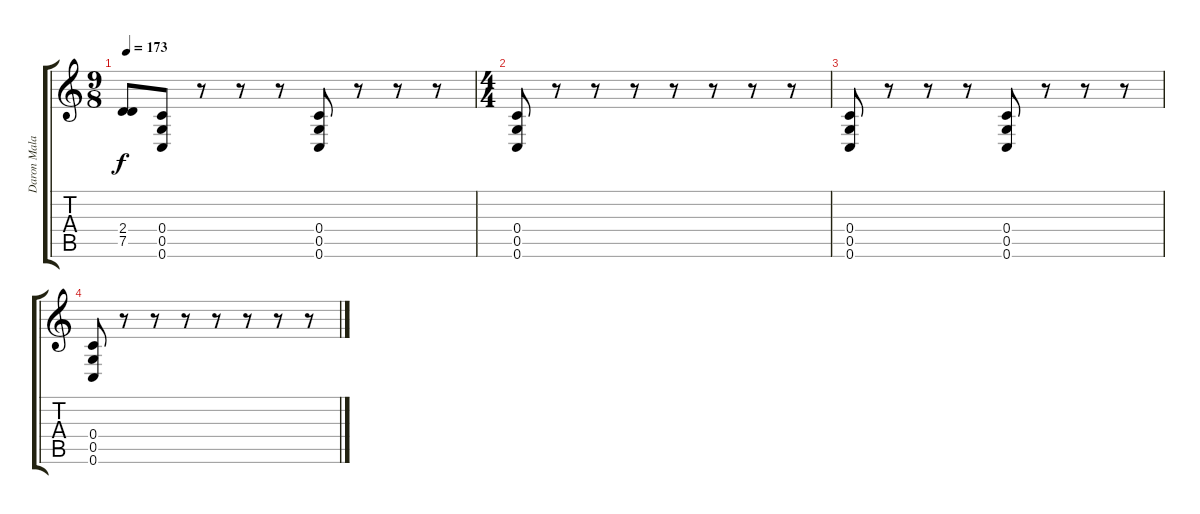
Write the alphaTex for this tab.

\track ("Daron Malakian - Distorted Guitar" "Daron Mala") {instrument distortionguitar}
\staff {score tabs}
\tuning (D4 A3 F3 C3 G2 C2) {hide}
\ts (9 8)
\tempo 173
\clef g2
\ks c
(2.4{t} 7.5{t}).8{dy f} (0.4 0.5 0.6).8 r.8 r.8 r.8 (0.4 0.5 0.6).8 r.8 r.8 r.8 |
\ts (4 4)
(0.4 0.5 0.6).8 r.8 r.8 r.8 r.8 r.8 r.8 r.8 |
(0.4 0.5 0.6).8 r.8 r.8 r.8 (0.4 0.5 0.6).8 r.8 r.8 r.8 |
(0.4 0.5 0.6).8 r.8 r.8 r.8 r.8 r.8 r.8 r.8
